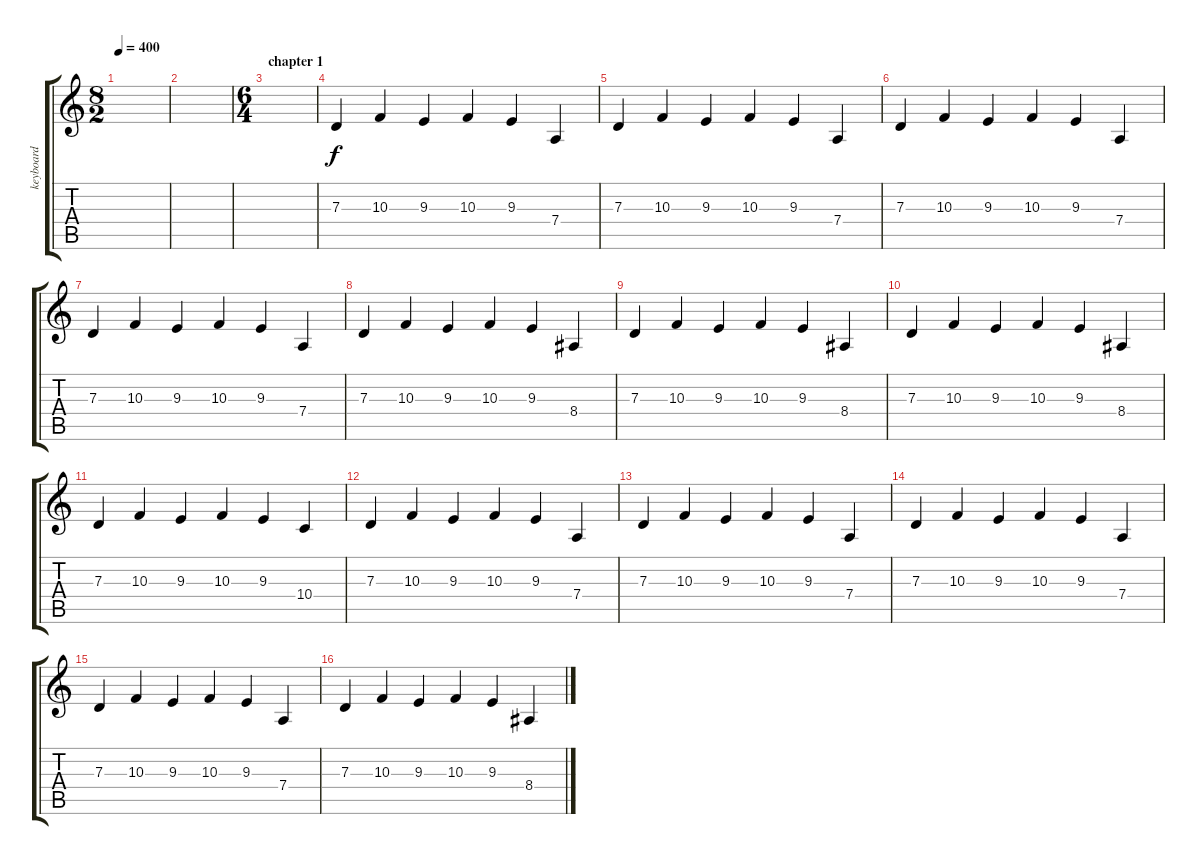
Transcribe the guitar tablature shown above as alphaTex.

\track ("keyboard" "keyboard") {instrument brightacousticpiano}
\staff {score tabs}
\tuning (E4 B3 G3 D3 A2 E2) {hide}
\ts (8 2)
\tempo 400
\clef g2
\ks c
|
|
\ts (6 4)
\section ("" "chapter 1")
|
7.3.4 10.3.4 9.3.4 10.3.4 9.3.4 7.4.4 |
7.3.4 10.3.4 9.3.4 10.3.4 9.3.4 7.4.4 |
7.3.4 10.3.4 9.3.4 10.3.4 9.3.4 7.4.4 |
7.3.4 10.3.4 9.3.4 10.3.4 9.3.4 7.4.4 |
7.3.4 10.3.4 9.3.4 10.3.4 9.3.4 8.4.4 |
7.3.4 10.3.4 9.3.4 10.3.4 9.3.4 8.4.4 |
7.3.4 10.3.4 9.3.4 10.3.4 9.3.4 8.4.4 |
7.3.4 10.3.4 9.3.4 10.3.4 9.3.4 10.4.4 |
7.3.4 10.3.4 9.3.4 10.3.4 9.3.4 7.4.4 |
7.3.4 10.3.4 9.3.4 10.3.4 9.3.4 7.4.4 |
7.3.4 10.3.4 9.3.4 10.3.4 9.3.4 7.4.4 |
7.3.4 10.3.4 9.3.4 10.3.4 9.3.4 7.4.4 |
7.3.4 10.3.4 9.3.4 10.3.4 9.3.4 8.4.4
